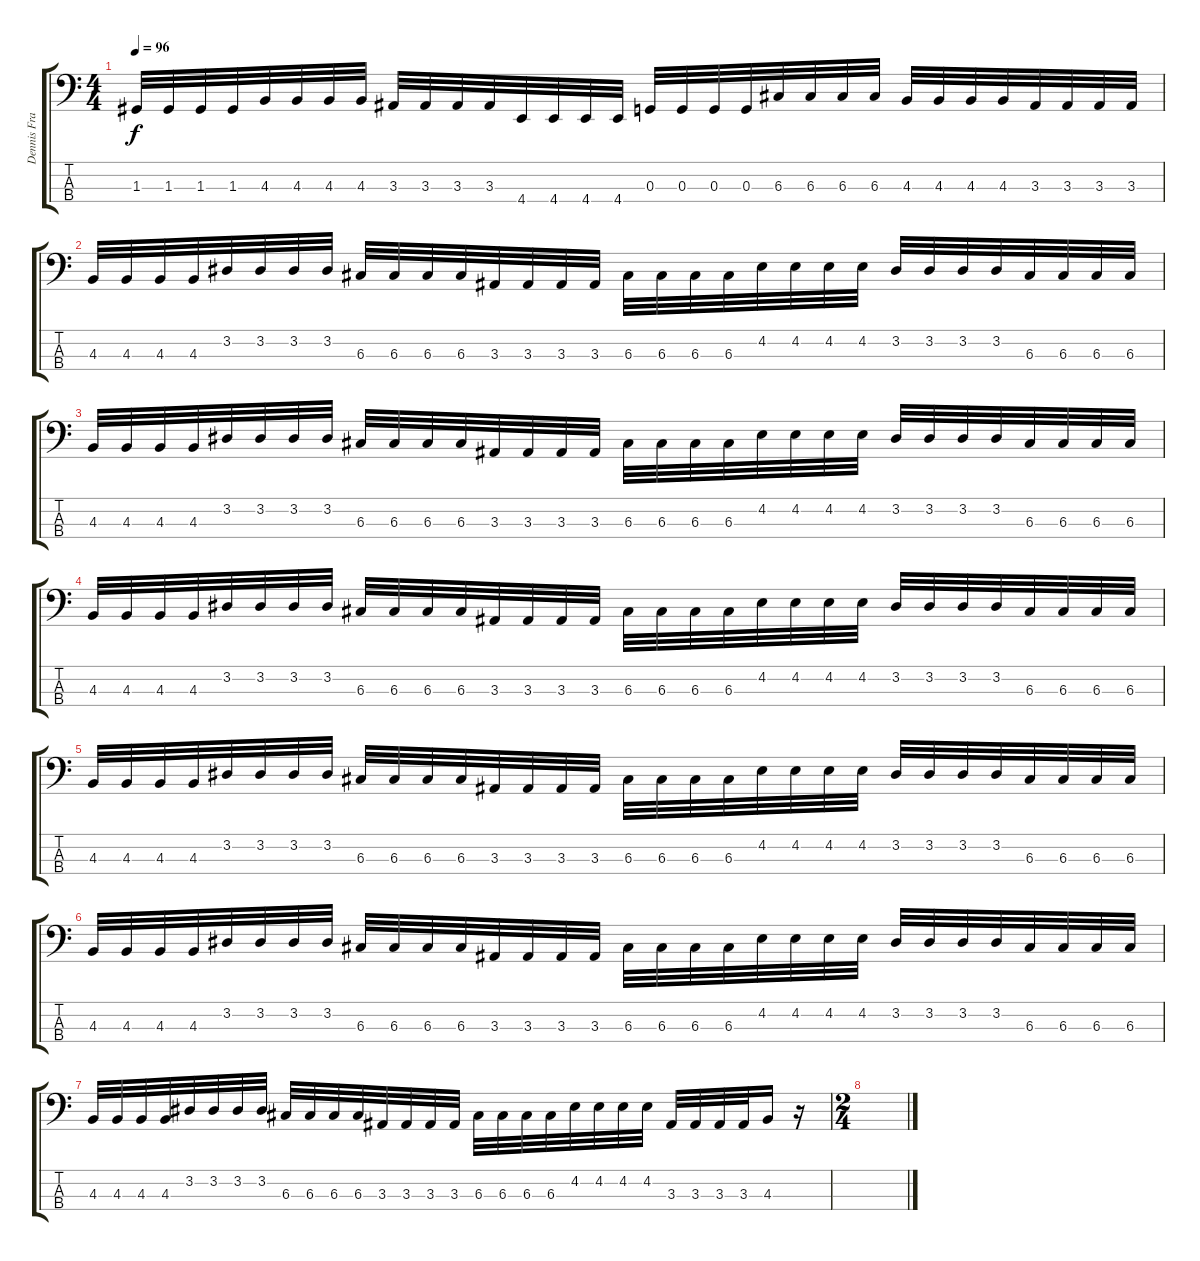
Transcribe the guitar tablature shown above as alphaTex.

\track ("Dennis Frazier---Bass" "Dennis Fra") {instrument electricbasspick}
\staff {score tabs}
\tuning (F2 C2 G1 C1) {hide}
\ts (4 4)
\tempo 96
\clef f4
\ks c
1.3.32{dy f} 1.3.32 1.3.32 1.3.32 4.3.32 4.3.32 4.3.32 4.3.32 3.3.32 3.3.32 3.3.32 3.3.32 4.4.32 4.4.32 4.4.32 4.4.32 0.3.32 0.3.32 0.3.32 0.3.32 6.3.32 6.3.32 6.3.32 6.3.32 4.3.32 4.3.32 4.3.32 4.3.32 3.3.32 3.3.32 3.3.32 3.3.32 |
4.3.32 4.3.32 4.3.32 4.3.32 3.2.32 3.2.32 3.2.32 3.2.32 6.3.32 6.3.32 6.3.32 6.3.32 3.3.32 3.3.32 3.3.32 3.3.32 6.3.32 6.3.32 6.3.32 6.3.32 4.2.32 4.2.32 4.2.32 4.2.32 3.2.32 3.2.32 3.2.32 3.2.32 6.3.32 6.3.32 6.3.32 6.3.32 |
4.3.32 4.3.32 4.3.32 4.3.32 3.2.32 3.2.32 3.2.32 3.2.32 6.3.32 6.3.32 6.3.32 6.3.32 3.3.32 3.3.32 3.3.32 3.3.32 6.3.32 6.3.32 6.3.32 6.3.32 4.2.32 4.2.32 4.2.32 4.2.32 3.2.32 3.2.32 3.2.32 3.2.32 6.3.32 6.3.32 6.3.32 6.3.32 |
4.3.32 4.3.32 4.3.32 4.3.32 3.2.32 3.2.32 3.2.32 3.2.32 6.3.32 6.3.32 6.3.32 6.3.32 3.3.32 3.3.32 3.3.32 3.3.32 6.3.32 6.3.32 6.3.32 6.3.32 4.2.32 4.2.32 4.2.32 4.2.32 3.2.32 3.2.32 3.2.32 3.2.32 6.3.32 6.3.32 6.3.32 6.3.32 |
4.3.32 4.3.32 4.3.32 4.3.32 3.2.32 3.2.32 3.2.32 3.2.32 6.3.32 6.3.32 6.3.32 6.3.32 3.3.32 3.3.32 3.3.32 3.3.32 6.3.32 6.3.32 6.3.32 6.3.32 4.2.32 4.2.32 4.2.32 4.2.32 3.2.32 3.2.32 3.2.32 3.2.32 6.3.32 6.3.32 6.3.32 6.3.32 |
4.3.32 4.3.32 4.3.32 4.3.32 3.2.32 3.2.32 3.2.32 3.2.32 6.3.32 6.3.32 6.3.32 6.3.32 3.3.32 3.3.32 3.3.32 3.3.32 6.3.32 6.3.32 6.3.32 6.3.32 4.2.32 4.2.32 4.2.32 4.2.32 3.2.32 3.2.32 3.2.32 3.2.32 6.3.32 6.3.32 6.3.32 6.3.32 |
4.3.32 4.3.32 4.3.32 4.3.32 3.2.32 3.2.32 3.2.32 3.2.32 6.3.32 6.3.32 6.3.32 6.3.32 3.3.32 3.3.32 3.3.32 3.3.32 6.3.32 6.3.32 6.3.32 6.3.32 4.2.32 4.2.32 4.2.32 4.2.32 3.3.32 3.3.32 3.3.32 3.3.32 4.3.16 r.16 |
\ts (2 4)
